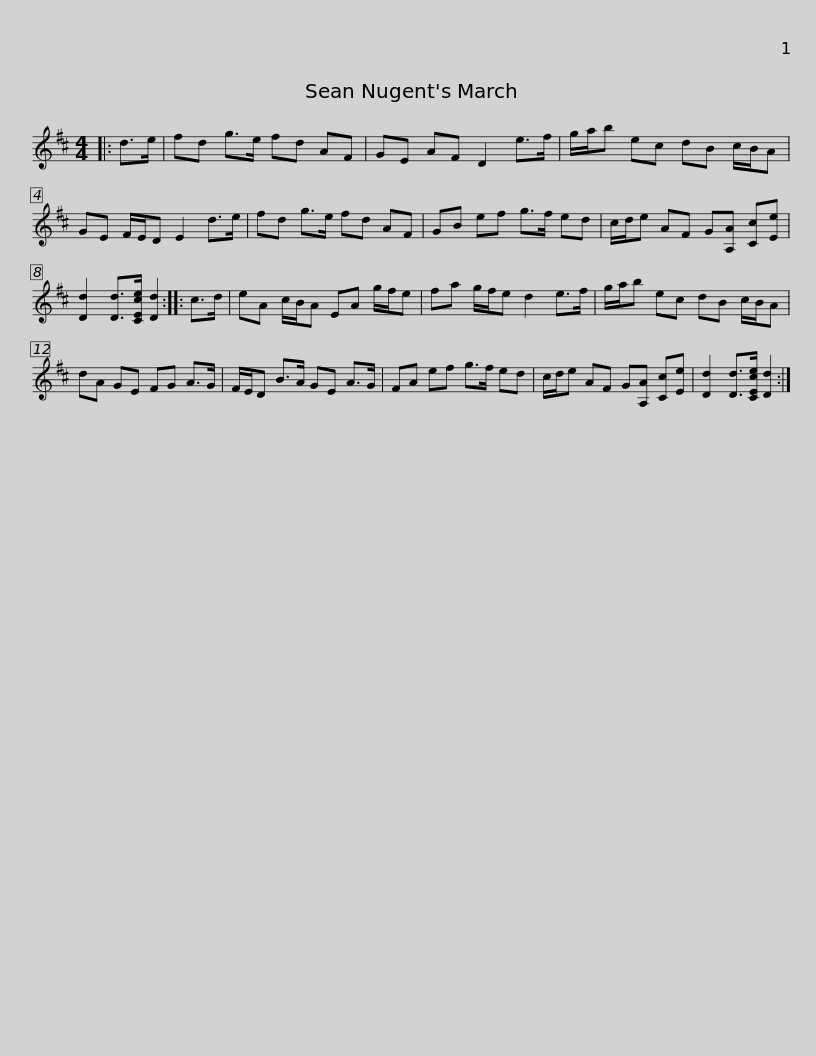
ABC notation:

X:1
L:1/8
M:4/4
I:linebreak $
K:D
V:1 treble
V:1
|: d>e | fd g>e fd AF | GE AF D2 e>f | g/a/b ec dB c/B/A | GE F/E/D E2 d>e |$ %5
 fd g>e fd AF | GB ef g>f ed | c/d/e AF G[A,A] [Cc][Ee] | [Dd]2 [Dd]>[CEce] [Dd]2 :: c>d | %10
 eA c/B/A EA g/f/e |$ fa g/f/e d2 e>f | g/a/b ec dB c/B/A | dA GE FG A>G | F/E/D B>A GE A>G | %15
 FA ef g>f ed |$ c/d/e AF G[A,A] [Cc][Ee] | [Dd]2 [Dd]>[CEce] [Dd]2 :| %18
